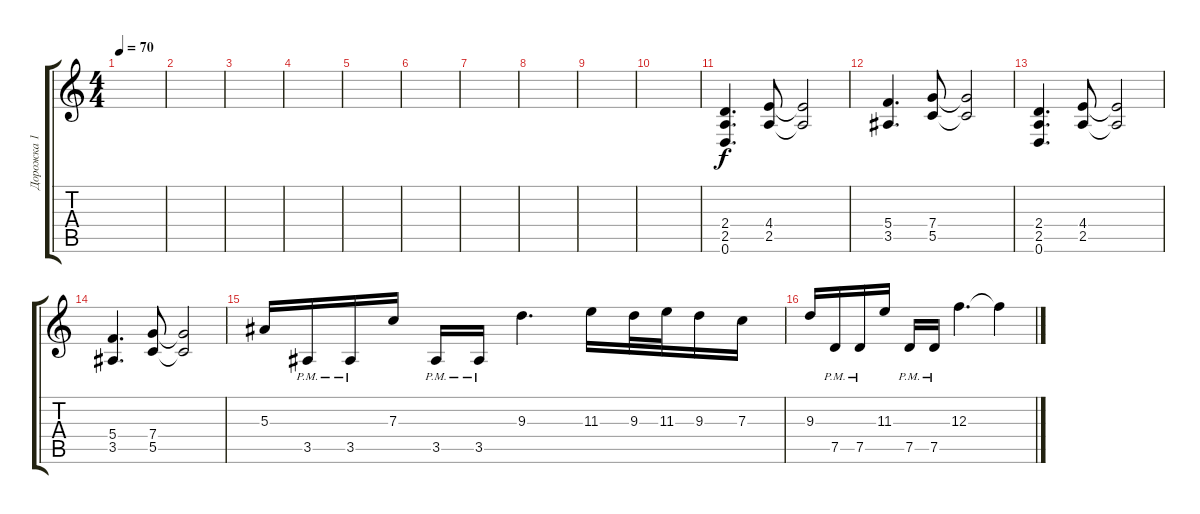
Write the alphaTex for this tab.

\track ("Дорожка 1" "Дорожка 1") {instrument distortionguitar}
\staff {score tabs}
\tuning (D4 A3 F3 C3 G2 D2) {hide}
\ts (4 4)
\tempo 70
\clef g2
\ks c
|
|
|
|
|
|
|
|
|
|
(2.4 2.5 0.6).4{d} (4.4 2.5).8 (4.4{t} 2.5{t}).2 |
(5.4 3.5).4{d} (7.4 5.5).8 (7.4{t} 5.5{t}).2 |
(2.4 2.5 0.6).4{d} (4.4 2.5).8 (4.4{t} 2.5{t}).2 |
(5.4 3.5).4{d} (7.4 5.5).8 (7.4{t} 5.5{t}).2 |
5.3.16 3.5{pm}.16 3.5{pm}.16 7.3.16 3.5{pm}.16 3.5{pm}.16 9.3.4{d} 11.3.16 9.3.32 11.3.32 9.3.16 7.3.16 |
9.3.16 7.5{pm}.16 7.5{pm}.16 11.3.16 7.5{pm}.16 7.5{pm}.16 12.3.4{d} 12.3{t}.4
